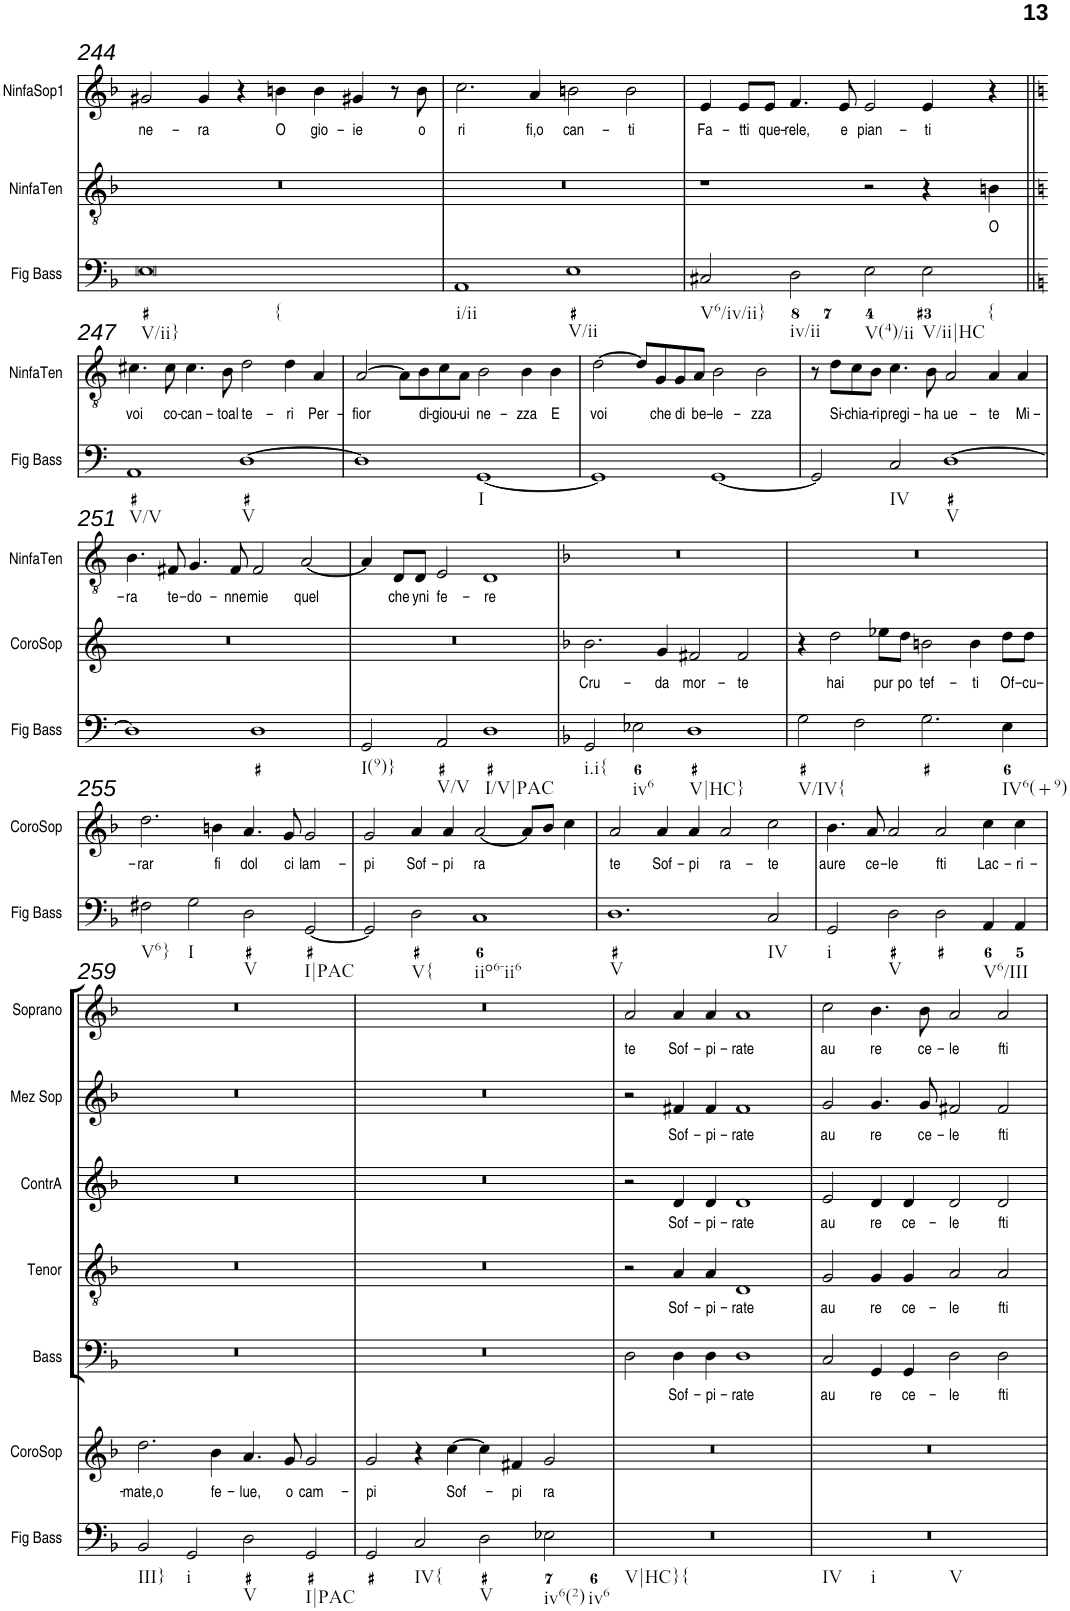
**kern	**kern	**text	**kern	**text	**kern	**text	**kern	**text	**kern	**text	**kern	**text	**kern	**text	**kern	**text
*part9	*part8	*part8	*part7	*part7	*part6	*part6	*part5	*part5	*part4	*part4	*part3	*part3	*part2	*part2	*part1	*part1
*staff9	*staff8	*staff8	*staff7	*staff7	*staff6	*staff6	*staff5	*staff5	*staff4	*staff4	*staff3	*staff3	*staff2	*staff2	*staff1	*staff1
*I"Fig Bass	*I"CoroSop	*	*I"NinfaTen	*	*I"Bass	*	*I"Tenor	*	*I"ContrA	*	*I"Mez Sop	*	*I"Soprano	*	*I"NinfaSop1	*
*I'Fig Bass	*I'CoroSop	*	*I'NinfaTen	*	*I'Bass	*	*I'Tenor	*	*I'ContrA	*	*I'Mez Sop	*	*I'Soprano	*	*I'NinfaSop1	*
!!LO:PB:g=z
*clefF4	*clefG2	*	*clefGv2	*	*clefF4	*	*clefGv2	*	*clefG2	*	*clefG2	*	*clefG2	*	*clefG2	*
*k[b-]	*k[b-]	*	*k[b-]	*	*k[b-]	*	*k[b-]	*	*k[b-]	*	*k[b-]	*	*k[b-]	*	*k[b-]	*
*M4/2	*M4/2	*	*M4/2	*	*M4/2	*	*M4/2	*	*M4/2	*	*M4/2	*	*M4/2	*	*M4/2	*
=244	=244	=244	=244	=244	=244	=244	=244	=244	=244	=244	=244	=244	=244	=244	=244	=244
!LO:TX:b:t=V/ii}	!	!	!	!	!	!	!	!	!	!	!	!	!	!	!	!
!LO:TX:b:t={	!	!	!	!	!	!	!	!	!	!	!	!	!	!	!	!
!	!	!	!	!	!	!	!	!	!	!	!	!	!	!	!	!LO:LY:b
0E	0r	.	0r	.	0r	.	0r	.	0r	.	0r	.	0r	.	2g#X/	ne-
!	!	!	!	!	!	!	!	!	!	!	!	!	!	!	!	!LO:LY:b
.	.	.	.	.	.	.	.	.	.	.	.	.	.	.	4g#/	-ra
.	.	.	.	.	.	.	.	.	.	.	.	.	.	.	4r	.
!	!	!	!	!	!	!	!	!	!	!	!	!	!	!	!	!LO:LY:b
.	.	.	.	.	.	.	.	.	.	.	.	.	.	.	4bn\	O
!	!	!	!	!	!	!	!	!	!	!	!	!	!	!	!	!LO:LY:b
.	.	.	.	.	.	.	.	.	.	.	.	.	.	.	4b\	gio-
!	!	!	!	!	!	!	!	!	!	!	!	!	!	!	!	!LO:LY:b
.	.	.	.	.	.	.	.	.	.	.	.	.	.	.	4g#X/	-ie
.	.	.	.	.	.	.	.	.	.	.	.	.	.	.	8r	.
!	!	!	!	!	!	!	!	!	!	!	!	!	!	!	!	!LO:LY:b
.	.	.	.	.	.	.	.	.	.	.	.	.	.	.	8b\	o
=245	=245	=245	=245	=245	=245	=245	=245	=245	=245	=245	=245	=245	=245	=245	=245	=245
!LO:TX:b:t=i/ii	!	!	!	!	!	!	!	!	!	!	!	!	!	!	!	!
!	!	!	!	!	!	!	!	!	!	!	!	!	!	!	!	!LO:LY:b
1AA	0r	.	0r	.	0r	.	0r	.	0r	.	0r	.	0r	.	2.cc\	ri
!	!	!	!	!	!	!	!	!	!	!	!	!	!	!	!	!LO:LY:b
.	.	.	.	.	.	.	.	.	.	.	.	.	.	.	4a/	fi,o
!LO:TX:b:t=V/ii	!	!	!	!	!	!	!	!	!	!	!	!	!	!	!	!
!	!	!	!	!	!	!	!	!	!	!	!	!	!	!	!	!LO:LY:b
1E	.	.	.	.	.	.	.	.	.	.	.	.	.	.	2bn\	can-
!	!	!	!	!	!	!	!	!	!	!	!	!	!	!	!	!LO:LY:b
.	.	.	.	.	.	.	.	.	.	.	.	.	.	.	2b\	-ti
=246	=246	=246	=246	=246	=246	=246	=246	=246	=246	=246	=246	=246	=246	=246	=246	=246
!LO:TX:b:t=V6/iv/ii}	!	!	!	!	!	!	!	!	!	!	!	!	!	!	!	!
!	!	!	!	!	!	!	!	!	!	!	!	!	!	!	!	!LO:LY:b
2C#X/	0r	.	1r	.	0r	.	0r	.	0r	.	0r	.	0r	.	4e/	Fa-
!	!	!	!	!	!	!	!	!	!	!	!	!	!	!	!	!LO:LY:b
.	.	.	.	.	.	.	.	.	.	.	.	.	.	.	8e/L	-tti
!	!	!	!	!	!	!	!	!	!	!	!	!	!	!	!	!LO:LY:b
.	.	.	.	.	.	.	.	.	.	.	.	.	.	.	8e/J	que-
!LO:TX:b:t=iv/ii	!	!	!	!	!	!	!	!	!	!	!	!	!	!	!	!
!	!	!	!	!	!	!	!	!	!	!	!	!	!	!	!	!LO:LY:b
2D\	.	.	.	.	.	.	.	.	.	.	.	.	.	.	4.f/	-rele,
!	!	!	!	!	!	!	!	!	!	!	!	!	!	!	!	!LO:LY:b
.	.	.	.	.	.	.	.	.	.	.	.	.	.	.	8e/	e
!LO:TX:b:t=V(4)/ii	!	!	!	!	!	!	!	!	!	!	!	!	!	!	!	!
!	!	!	!	!	!	!	!	!	!	!	!	!	!	!	!	!LO:LY:b
2E\	.	.	2r	.	.	.	.	.	.	.	.	.	.	.	2e/	pian-
!LO:TX:b:t=V/ii|HC	!	!	!	!	!	!	!	!	!	!	!	!	!	!	!	!
!LO:TX:b:t={	!	!	!	!	!	!	!	!	!	!	!	!	!	!	!	!
!	!	!	!	!	!	!	!	!	!	!	!	!	!	!	!	!LO:LY:b
2E\	.	.	4r	.	.	.	.	.	.	.	.	.	.	.	4e/	-ti
!	!	!	!	!LO:LY:b	!	!	!	!	!	!	!	!	!	!	!	!
.	.	.	4Bn\	O	.	.	.	.	.	.	.	.	.	.	4r	.
!!LO:LB:g=z
=247||	=247||	=247||	=247||	=247||	=247||	=247||	=247||	=247||	=247||	=247||	=247||	=247||	=247||	=247||	=247||	=247||
*k[]	*k[]	*	*k[]	*	*k[]	*	*k[]	*	*k[]	*	*k[]	*	*k[]	*	*k[]	*
!LO:TX:b:t=V/V	!	!	!	!	!	!	!	!	!	!	!	!	!	!	!	!
!	!	!	!	!LO:LY:b	!	!	!	!	!	!	!	!	!	!	!	!
1AA	0r	.	4.c#X\	voi	0r	.	0r	.	0r	.	0r	.	0r	.	0r	.
!	!	!	!	!LO:LY:b	!	!	!	!	!	!	!	!	!	!	!	!
.	.	.	8c#\	co-	.	.	.	.	.	.	.	.	.	.	.	.
!	!	!	!	!LO:LY:b	!	!	!	!	!	!	!	!	!	!	!	!
.	.	.	4.c#\	-can-	.	.	.	.	.	.	.	.	.	.	.	.
!	!	!	!	!LO:LY:b	!	!	!	!	!	!	!	!	!	!	!	!
.	.	.	8B\	-toal	.	.	.	.	.	.	.	.	.	.	.	.
!LO:TX:b:t=V	!	!	!	!	!	!	!	!	!	!	!	!	!	!	!	!
!	!	!	!	!LO:LY:b	!	!	!	!	!	!	!	!	!	!	!	!
[1D	.	.	2d\	te-	.	.	.	.	.	.	.	.	.	.	.	.
!	!	!	!	!LO:LY:b	!	!	!	!	!	!	!	!	!	!	!	!
.	.	.	4d\	-ri	.	.	.	.	.	.	.	.	.	.	.	.
!	!	!	!	!LO:LY:b	!	!	!	!	!	!	!	!	!	!	!	!
.	.	.	4A/	Per-	.	.	.	.	.	.	.	.	.	.	.	.
=248	=248	=248	=248	=248	=248	=248	=248	=248	=248	=248	=248	=248	=248	=248	=248	=248
!	!	!	!	!LO:LY:b	!	!	!	!	!	!	!	!	!	!	!	!
1D]	0r	.	[2A/	-fior	0r	.	0r	.	0r	.	0r	.	0r	.	0r	.
.	.	.	8A\L]	.	.	.	.	.	.	.	.	.	.	.	.	.
!	!	!	!	!LO:LY:b	!	!	!	!	!	!	!	!	!	!	!	!
.	.	.	8B\	di-	.	.	.	.	.	.	.	.	.	.	.	.
!	!	!	!	!LO:LY:b	!	!	!	!	!	!	!	!	!	!	!	!
.	.	.	8c\	-giou-	.	.	.	.	.	.	.	.	.	.	.	.
!	!	!	!	!LO:LY:b	!	!	!	!	!	!	!	!	!	!	!	!
.	.	.	8A\J	-ui	.	.	.	.	.	.	.	.	.	.	.	.
!LO:TX:b:t=I	!	!	!	!	!	!	!	!	!	!	!	!	!	!	!	!
!	!	!	!	!LO:LY:b	!	!	!	!	!	!	!	!	!	!	!	!
[1GG	.	.	2B\	ne-	.	.	.	.	.	.	.	.	.	.	.	.
!	!	!	!	!LO:LY:b	!	!	!	!	!	!	!	!	!	!	!	!
.	.	.	4B\	-zza	.	.	.	.	.	.	.	.	.	.	.	.
!	!	!	!	!LO:LY:b	!	!	!	!	!	!	!	!	!	!	!	!
.	.	.	4B\	E	.	.	.	.	.	.	.	.	.	.	.	.
=249	=249	=249	=249	=249	=249	=249	=249	=249	=249	=249	=249	=249	=249	=249	=249	=249
!	!	!	!	!LO:LY:b	!	!	!	!	!	!	!	!	!	!	!	!
1GG]	0r	.	[2d\	voi	0r	.	0r	.	0r	.	0r	.	0r	.	0r	.
.	.	.	8d/L]	.	.	.	.	.	.	.	.	.	.	.	.	.
!	!	!	!	!LO:LY:b	!	!	!	!	!	!	!	!	!	!	!	!
.	.	.	8G/	che	.	.	.	.	.	.	.	.	.	.	.	.
!	!	!	!	!LO:LY:b	!	!	!	!	!	!	!	!	!	!	!	!
.	.	.	8G/	di	.	.	.	.	.	.	.	.	.	.	.	.
!	!	!	!	!LO:LY:b	!	!	!	!	!	!	!	!	!	!	!	!
.	.	.	8A/J	be-	.	.	.	.	.	.	.	.	.	.	.	.
!	!	!	!	!LO:LY:b	!	!	!	!	!	!	!	!	!	!	!	!
[1GG	.	.	2B\	-le-	.	.	.	.	.	.	.	.	.	.	.	.
!	!	!	!	!LO:LY:b	!	!	!	!	!	!	!	!	!	!	!	!
.	.	.	2B\	-zza	.	.	.	.	.	.	.	.	.	.	.	.
=250	=250	=250	=250	=250	=250	=250	=250	=250	=250	=250	=250	=250	=250	=250	=250	=250
2GG/]	0r	.	8r	.	0r	.	0r	.	0r	.	0r	.	0r	.	0r	.
!	!	!	!	!LO:LY:b	!	!	!	!	!	!	!	!	!	!	!	!
.	.	.	8d\L	Si-	.	.	.	.	.	.	.	.	.	.	.	.
!	!	!	!	!LO:LY:b	!	!	!	!	!	!	!	!	!	!	!	!
.	.	.	8c\	-chia-	.	.	.	.	.	.	.	.	.	.	.	.
!	!	!	!	!LO:LY:b	!	!	!	!	!	!	!	!	!	!	!	!
.	.	.	8B\J	-ri	.	.	.	.	.	.	.	.	.	.	.	.
!LO:TX:b:t=IV	!	!	!	!	!	!	!	!	!	!	!	!	!	!	!	!
!	!	!	!	!LO:LY:b	!	!	!	!	!	!	!	!	!	!	!	!
2C/	.	.	4.c\	pregi-	.	.	.	.	.	.	.	.	.	.	.	.
!	!	!	!	!LO:LY:b	!	!	!	!	!	!	!	!	!	!	!	!
.	.	.	8B\	-ha	.	.	.	.	.	.	.	.	.	.	.	.
!LO:TX:b:t=V	!	!	!	!	!	!	!	!	!	!	!	!	!	!	!	!
!	!	!	!	!LO:LY:b	!	!	!	!	!	!	!	!	!	!	!	!
[1D	.	.	2A/	ue-	.	.	.	.	.	.	.	.	.	.	.	.
!	!	!	!	!LO:LY:b	!	!	!	!	!	!	!	!	!	!	!	!
.	.	.	4A/	-te	.	.	.	.	.	.	.	.	.	.	.	.
!	!	!	!	!LO:LY:b	!	!	!	!	!	!	!	!	!	!	!	!
.	.	.	4A/	Mi-	.	.	.	.	.	.	.	.	.	.	.	.
!!LO:LB:g=z
=251	=251	=251	=251	=251	=251	=251	=251	=251	=251	=251	=251	=251	=251	=251	=251	=251
!	!	!	!	!LO:LY:b	!	!	!	!	!	!	!	!	!	!	!	!
1D]	0r	.	4.B\	-ra	0r	.	0r	.	0r	.	0r	.	0r	.	0r	.
!	!	!	!	!LO:LY:b	!	!	!	!	!	!	!	!	!	!	!	!
.	.	.	8F#X/	te-	.	.	.	.	.	.	.	.	.	.	.	.
!	!	!	!	!LO:LY:b	!	!	!	!	!	!	!	!	!	!	!	!
.	.	.	4.G/	-do-	.	.	.	.	.	.	.	.	.	.	.	.
!	!	!	!	!LO:LY:b	!	!	!	!	!	!	!	!	!	!	!	!
.	.	.	8F#/	-nne	.	.	.	.	.	.	.	.	.	.	.	.
!	!	!	!	!LO:LY:b	!	!	!	!	!	!	!	!	!	!	!	!
1D	.	.	2F#/	mie	.	.	.	.	.	.	.	.	.	.	.	.
!	!	!	!	!LO:LY:b	!	!	!	!	!	!	!	!	!	!	!	!
.	.	.	[2A/	quel	.	.	.	.	.	.	.	.	.	.	.	.
=252	=252	=252	=252	=252	=252	=252	=252	=252	=252	=252	=252	=252	=252	=252	=252	=252
!LO:TX:b:t=I(9)}	!	!	!	!	!	!	!	!	!	!	!	!	!	!	!	!
2GG/	0r	.	4A/]	.	0r	.	0r	.	0r	.	0r	.	0r	.	0r	.
!	!	!	!	!LO:LY:b	!	!	!	!	!	!	!	!	!	!	!	!
.	.	.	8D/L	che	.	.	.	.	.	.	.	.	.	.	.	.
!	!	!	!	!LO:LY:b	!	!	!	!	!	!	!	!	!	!	!	!
.	.	.	8D/J	yni	.	.	.	.	.	.	.	.	.	.	.	.
!LO:TX:b:t=V/V	!	!	!	!	!	!	!	!	!	!	!	!	!	!	!	!
!	!	!	!	!LO:LY:b	!	!	!	!	!	!	!	!	!	!	!	!
2AA/	.	.	2E/	fe-	.	.	.	.	.	.	.	.	.	.	.	.
!LO:TX:b:t=I/V|PAC	!	!	!	!	!	!	!	!	!	!	!	!	!	!	!	!
!	!	!	!	!LO:LY:b	!	!	!	!	!	!	!	!	!	!	!	!
1D	.	.	1D	-re	.	.	.	.	.	.	.	.	.	.	.	.
=253	=253	=253	=253	=253	=253	=253	=253	=253	=253	=253	=253	=253	=253	=253	=253	=253
*k[b-]	*k[b-]	*	*k[b-]	*	*k[b-]	*	*k[b-]	*	*k[b-]	*	*k[b-]	*	*k[b-]	*	*k[b-]	*
!LO:TX:b:t=i.i{	!	!	!	!	!	!	!	!	!	!	!	!	!	!	!	!
!	!	!LO:LY:b	!	!	!	!	!	!	!	!	!	!	!	!	!	!
2GG/	2.b-\	Cru-	0r	.	0r	.	0r	.	0r	.	0r	.	0r	.	0r	.
!LO:TX:b:t=iv6	!	!	!	!	!	!	!	!	!	!	!	!	!	!	!	!
2E-X\	.	.	.	.	.	.	.	.	.	.	.	.	.	.	.	.
!	!	!LO:LY:b	!	!	!	!	!	!	!	!	!	!	!	!	!	!
.	4g/	-da	.	.	.	.	.	.	.	.	.	.	.	.	.	.
!LO:TX:b:t=V|HC}	!	!	!	!	!	!	!	!	!	!	!	!	!	!	!	!
!	!	!LO:LY:b	!	!	!	!	!	!	!	!	!	!	!	!	!	!
1D	2f#X/	mor-	.	.	.	.	.	.	.	.	.	.	.	.	.	.
!	!	!LO:LY:b	!	!	!	!	!	!	!	!	!	!	!	!	!	!
.	2f#/	-te	.	.	.	.	.	.	.	.	.	.	.	.	.	.
=254	=254	=254	=254	=254	=254	=254	=254	=254	=254	=254	=254	=254	=254	=254	=254	=254
!LO:TX:b:t=V/IV{	!	!	!	!	!	!	!	!	!	!	!	!	!	!	!	!
2G\	4r	.	0r	.	0r	.	0r	.	0r	.	0r	.	0r	.	0r	.
!	!	!LO:LY:b	!	!	!	!	!	!	!	!	!	!	!	!	!	!
.	2dd\	hai	.	.	.	.	.	.	.	.	.	.	.	.	.	.
2F\	.	.	.	.	.	.	.	.	.	.	.	.	.	.	.	.
!	!	!LO:LY:b	!	!	!	!	!	!	!	!	!	!	!	!	!	!
.	8ee-X\L	pur	.	.	.	.	.	.	.	.	.	.	.	.	.	.
!	!	!LO:LY:b	!	!	!	!	!	!	!	!	!	!	!	!	!	!
.	8dd\J	po	.	.	.	.	.	.	.	.	.	.	.	.	.	.
!	!	!LO:LY:b	!	!	!	!	!	!	!	!	!	!	!	!	!	!
2.G\	2bn\	tef-	.	.	.	.	.	.	.	.	.	.	.	.	.	.
!	!	!LO:LY:b	!	!	!	!	!	!	!	!	!	!	!	!	!	!
.	4b\	-ti	.	.	.	.	.	.	.	.	.	.	.	.	.	.
!LO:TX:b:t=IV6(+9)	!	!	!	!	!	!	!	!	!	!	!	!	!	!	!	!
!	!	!LO:LY:b	!	!	!	!	!	!	!	!	!	!	!	!	!	!
4E\	8dd\L	Of-	.	.	.	.	.	.	.	.	.	.	.	.	.	.
!	!	!LO:LY:b	!	!	!	!	!	!	!	!	!	!	!	!	!	!
.	8dd\J	-cu-	.	.	.	.	.	.	.	.	.	.	.	.	.	.
!!LO:LB:g=z
=255	=255	=255	=255	=255	=255	=255	=255	=255	=255	=255	=255	=255	=255	=255	=255	=255
!LO:TX:b:t=V6}	!	!	!	!	!	!	!	!	!	!	!	!	!	!	!	!
!	!	!LO:LY:b	!	!	!	!	!	!	!	!	!	!	!	!	!	!
2F#X\	2.dd\	-rar	0r	.	0r	.	0r	.	0r	.	0r	.	0r	.	0r	.
!LO:TX:b:t=I	!	!	!	!	!	!	!	!	!	!	!	!	!	!	!	!
2G\	.	.	.	.	.	.	.	.	.	.	.	.	.	.	.	.
!	!	!LO:LY:b	!	!	!	!	!	!	!	!	!	!	!	!	!	!
.	4bn\	fi	.	.	.	.	.	.	.	.	.	.	.	.	.	.
!LO:TX:b:t=V	!	!	!	!	!	!	!	!	!	!	!	!	!	!	!	!
!	!	!LO:LY:b	!	!	!	!	!	!	!	!	!	!	!	!	!	!
2D\	4.a/	dol	.	.	.	.	.	.	.	.	.	.	.	.	.	.
!	!	!LO:LY:b	!	!	!	!	!	!	!	!	!	!	!	!	!	!
.	8g/	ci	.	.	.	.	.	.	.	.	.	.	.	.	.	.
!LO:TX:b:t=I|PAC	!	!	!	!	!	!	!	!	!	!	!	!	!	!	!	!
!	!	!LO:LY:b	!	!	!	!	!	!	!	!	!	!	!	!	!	!
[2GG/	2g/	lam-	.	.	.	.	.	.	.	.	.	.	.	.	.	.
=256	=256	=256	=256	=256	=256	=256	=256	=256	=256	=256	=256	=256	=256	=256	=256	=256
!	!	!LO:LY:b	!	!	!	!	!	!	!	!	!	!	!	!	!	!
2GG/]	2g/	-pi	0r	.	0r	.	0r	.	0r	.	0r	.	0r	.	0r	.
!LO:TX:b:t=V{	!	!	!	!	!	!	!	!	!	!	!	!	!	!	!	!
!	!	!LO:LY:b	!	!	!	!	!	!	!	!	!	!	!	!	!	!
2D\	4a/	Sof-	.	.	.	.	.	.	.	.	.	.	.	.	.	.
!	!	!LO:LY:b	!	!	!	!	!	!	!	!	!	!	!	!	!	!
.	4a/	-pi	.	.	.	.	.	.	.	.	.	.	.	.	.	.
!LO:TX:b:t=iio6-ii6	!	!	!	!	!	!	!	!	!	!	!	!	!	!	!	!
!	!	!LO:LY:b	!	!	!	!	!	!	!	!	!	!	!	!	!	!
1C	[2a/	ra	.	.	.	.	.	.	.	.	.	.	.	.	.	.
.	8a/L]	.	.	.	.	.	.	.	.	.	.	.	.	.	.	.
.	8b-/J	.	.	.	.	.	.	.	.	.	.	.	.	.	.	.
.	4cc\	.	.	.	.	.	.	.	.	.	.	.	.	.	.	.
=257	=257	=257	=257	=257	=257	=257	=257	=257	=257	=257	=257	=257	=257	=257	=257	=257
!LO:TX:b:t=V	!	!	!	!	!	!	!	!	!	!	!	!	!	!	!	!
!	!	!LO:LY:b	!	!	!	!	!	!	!	!	!	!	!	!	!	!
1.D	2a/	te	0r	.	0r	.	0r	.	0r	.	0r	.	0r	.	0r	.
!	!	!LO:LY:b	!	!	!	!	!	!	!	!	!	!	!	!	!	!
.	4a/	Sof-	.	.	.	.	.	.	.	.	.	.	.	.	.	.
!	!	!LO:LY:b	!	!	!	!	!	!	!	!	!	!	!	!	!	!
.	4a/	-pi	.	.	.	.	.	.	.	.	.	.	.	.	.	.
!	!	!LO:LY:b	!	!	!	!	!	!	!	!	!	!	!	!	!	!
.	2a/	ra-	.	.	.	.	.	.	.	.	.	.	.	.	.	.
!LO:TX:b:t=IV	!	!	!	!	!	!	!	!	!	!	!	!	!	!	!	!
!	!	!LO:LY:b	!	!	!	!	!	!	!	!	!	!	!	!	!	!
2C/	2cc\	-te	.	.	.	.	.	.	.	.	.	.	.	.	.	.
=258	=258	=258	=258	=258	=258	=258	=258	=258	=258	=258	=258	=258	=258	=258	=258	=258
!LO:TX:b:t=i	!	!	!	!	!	!	!	!	!	!	!	!	!	!	!	!
!	!	!LO:LY:b	!	!	!	!	!	!	!	!	!	!	!	!	!	!
2GG/	4.b-\	aure	0r	.	0r	.	0r	.	0r	.	0r	.	0r	.	0r	.
!	!	!LO:LY:b	!	!	!	!	!	!	!	!	!	!	!	!	!	!
.	8a/	ce-	.	.	.	.	.	.	.	.	.	.	.	.	.	.
!LO:TX:b:t=V	!	!	!	!	!	!	!	!	!	!	!	!	!	!	!	!
!	!	!LO:LY:b	!	!	!	!	!	!	!	!	!	!	!	!	!	!
2D\	2a/	-le	.	.	.	.	.	.	.	.	.	.	.	.	.	.
!	!	!LO:LY:b	!	!	!	!	!	!	!	!	!	!	!	!	!	!
2D\	2a/	fti	.	.	.	.	.	.	.	.	.	.	.	.	.	.
!LO:TX:b:t=V6/III	!	!	!	!	!	!	!	!	!	!	!	!	!	!	!	!
!	!	!LO:LY:b	!	!	!	!	!	!	!	!	!	!	!	!	!	!
4AA/	4cc\	Lac-	.	.	.	.	.	.	.	.	.	.	.	.	.	.
!	!	!LO:LY:b	!	!	!	!	!	!	!	!	!	!	!	!	!	!
4AA/	4cc\	-ri-	.	.	.	.	.	.	.	.	.	.	.	.	.	.
!!LO:LB:g=z
=259	=259	=259	=259	=259	=259	=259	=259	=259	=259	=259	=259	=259	=259	=259	=259	=259
!LO:TX:b:t=III}	!	!	!	!	!	!	!	!	!	!	!	!	!	!	!	!
!	!	!LO:LY:b	!	!	!	!	!	!	!	!	!	!	!	!	!	!
2BB-/	2.dd\	-mate,o	0r	.	0r	.	0r	.	0r	.	0r	.	0r	.	0r	.
!LO:TX:b:t=i	!	!	!	!	!	!	!	!	!	!	!	!	!	!	!	!
2GG/	.	.	.	.	.	.	.	.	.	.	.	.	.	.	.	.
!	!	!LO:LY:b	!	!	!	!	!	!	!	!	!	!	!	!	!	!
.	4b-\	fe-	.	.	.	.	.	.	.	.	.	.	.	.	.	.
!LO:TX:b:t=V	!	!	!	!	!	!	!	!	!	!	!	!	!	!	!	!
!	!	!LO:LY:b	!	!	!	!	!	!	!	!	!	!	!	!	!	!
2D\	4.a/	-lue,	.	.	.	.	.	.	.	.	.	.	.	.	.	.
!	!	!LO:LY:b	!	!	!	!	!	!	!	!	!	!	!	!	!	!
.	8g/	o	.	.	.	.	.	.	.	.	.	.	.	.	.	.
!LO:TX:b:t=I|PAC	!	!	!	!	!	!	!	!	!	!	!	!	!	!	!	!
!	!	!LO:LY:b	!	!	!	!	!	!	!	!	!	!	!	!	!	!
2GG/	2g/	cam-	.	.	.	.	.	.	.	.	.	.	.	.	.	.
=260	=260	=260	=260	=260	=260	=260	=260	=260	=260	=260	=260	=260	=260	=260	=260	=260
!	!	!LO:LY:b	!	!	!	!	!	!	!	!	!	!	!	!	!	!
2GG/	2g/	-pi	0r	.	0r	.	0r	.	0r	.	0r	.	0r	.	0r	.
!LO:TX:b:t=IV{	!	!	!	!	!	!	!	!	!	!	!	!	!	!	!	!
2C/	4r	.	.	.	.	.	.	.	.	.	.	.	.	.	.	.
!	!	!LO:LY:b	!	!	!	!	!	!	!	!	!	!	!	!	!	!
.	[4cc\	Sof-	.	.	.	.	.	.	.	.	.	.	.	.	.	.
!LO:TX:b:t=V	!	!	!	!	!	!	!	!	!	!	!	!	!	!	!	!
2D\	4cc\]	.	.	.	.	.	.	.	.	.	.	.	.	.	.	.
!	!	!LO:LY:b	!	!	!	!	!	!	!	!	!	!	!	!	!	!
.	4f#X/	-pi	.	.	.	.	.	.	.	.	.	.	.	.	.	.
!LO:TX:b:t=iv6(2)	!	!	!	!	!	!	!	!	!	!	!	!	!	!	!	!
!LO:TX:b:t=iv6	!	!	!	!	!	!	!	!	!	!	!	!	!	!	!	!
!	!	!LO:LY:b	!	!	!	!	!	!	!	!	!	!	!	!	!	!
2E-X\	2g/	ra	.	.	.	.	.	.	.	.	.	.	.	.	.	.
=261	=261	=261	=261	=261	=261	=261	=261	=261	=261	=261	=261	=261	=261	=261	=261	=261
!LO:TX:b:t=V|HC}{	!	!	!	!	!	!	!	!	!	!	!	!	!	!	!	!
!	!	!	!	!	!	!	!	!	!	!	!	!	!	!LO:LY:b	!	!
0r	0r	.	0r	.	2D\	.	2r	.	2r	.	2r	.	2a/	te	0r	.
!	!	!	!	!	!	!LO:LY:b	!	!LO:LY:b	!	!LO:LY:b	!	!LO:LY:b	!	!LO:LY:b	!	!
.	.	.	.	.	4D\	Sof-	4A/	Sof-	4d/	Sof-	4f#X/	Sof-	4a/	Sof-	.	.
!	!	!	!	!	!	!LO:LY:b	!	!LO:LY:b	!	!LO:LY:b	!	!LO:LY:b	!	!LO:LY:b	!	!
.	.	.	.	.	4D\	-pi-	4A/	-pi-	4d/	-pi-	4f#/	-pi-	4a/	-pi-	.	.
!	!	!	!	!	!	!LO:LY:b	!	!LO:LY:b	!	!LO:LY:b	!	!LO:LY:b	!	!LO:LY:b	!	!
.	.	.	.	.	1D	-rate	1D	-rate	1d	-rate	1f#	-rate	1a	-rate	.	.
=262	=262	=262	=262	=262	=262	=262	=262	=262	=262	=262	=262	=262	=262	=262	=262	=262
!LO:TX:b:t=IV	!	!	!	!	!	!	!	!	!	!	!	!	!	!	!	!
!LO:TX:b:t=i	!	!	!	!	!	!	!	!	!	!	!	!	!	!	!	!
!LO:TX:b:t=V	!	!	!	!	!	!	!	!	!	!	!	!	!	!	!	!
!	!	!	!	!	!	!LO:LY:b	!	!LO:LY:b	!	!LO:LY:b	!	!LO:LY:b	!	!LO:LY:b	!	!
0r	0r	.	0r	.	2C/	au	2G/	au	2e/	au	2g/	au	2cc\	au	0r	.
!	!	!	!	!	!	!LO:LY:b	!	!LO:LY:b	!	!LO:LY:b	!	!LO:LY:b	!	!LO:LY:b	!	!
.	.	.	.	.	4GG/	re	4G/	re	4d/	re	4.g/	re	4.b-\	re	.	.
!	!	!	!	!	!	!LO:LY:b	!	!LO:LY:b	!	!LO:LY:b	!	!	!	!	!	!
.	.	.	.	.	4GG/	ce-	4G/	ce-	4d/	ce-	.	.	.	.	.	.
!	!	!	!	!	!	!	!	!	!	!	!	!LO:LY:b	!	!LO:LY:b	!	!
.	.	.	.	.	.	.	.	.	.	.	8g/	ce-	8b-\	ce-	.	.
!	!	!	!	!	!	!LO:LY:b	!	!LO:LY:b	!	!LO:LY:b	!	!LO:LY:b	!	!LO:LY:b	!	!
.	.	.	.	.	2D\	-le	2A/	-le	2d/	-le	2f#X/	-le	2a/	-le	.	.
!	!	!	!	!	!	!LO:LY:b	!	!LO:LY:b	!	!LO:LY:b	!	!LO:LY:b	!	!LO:LY:b	!	!
.	.	.	.	.	2D\	fti	2A/	fti	2d/	fti	2f#/	fti	2a/	fti	.	.
=	=	=	=	=	=	=	=	=	=	=	=	=	=	=	=	=
*-	*-	*-	*-	*-	*-	*-	*-	*-	*-	*-	*-	*-	*-	*-	*-	*-
